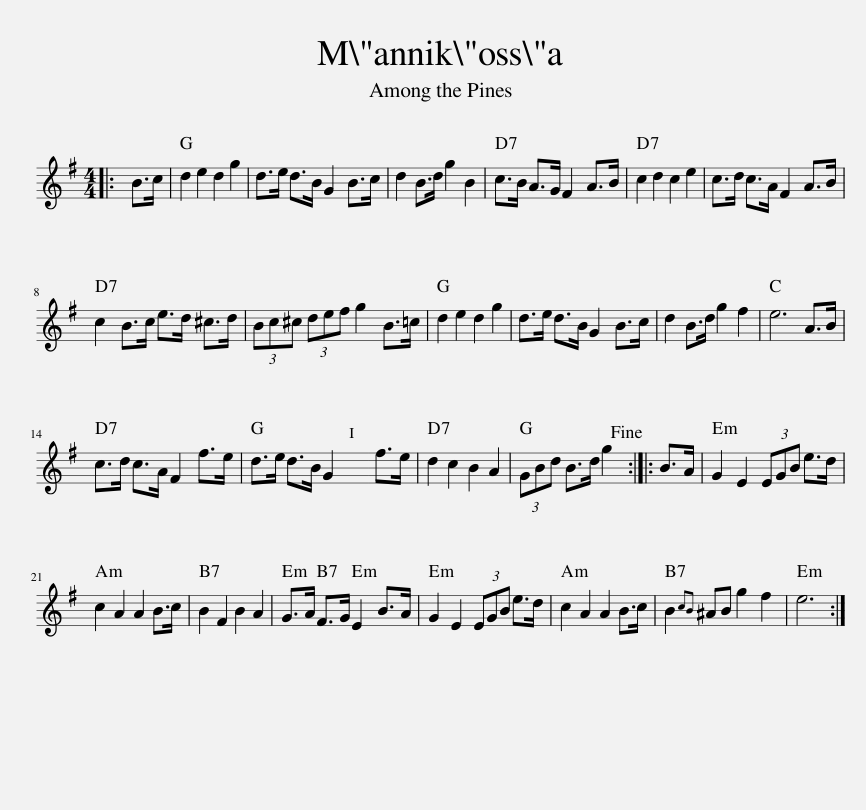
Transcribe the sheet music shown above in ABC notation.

X:1
L:1/8
M:4/4
I:linebreak $
K:G
V:1 treble
V:1
|: B>c | d2 e2 d2 g2 | d>e d>B G2 B>c | d2 B>d g2 B2 | c>B A>G F2 A>B | %5
 c2 d2 c2 e2 | c>d c>A F2 A>B |$ c2 B>c e>d ^c>d | (3Bc^c (3def g2 B>=c | d2 e2 d2 g2 | %10
 d>e d>B G2 B>c | d2 B>d g2 f2 | e6 A>B |$ c>d c>A F2 f>e | d>e d>B G2 | %15
 f>e | d2 c2 B2 A2 | (3GBd B>d g2!fine! :: B>A | G2 E2 (3EGB e>d |$ %20
 c2 A2 A2 B>c | B2 F2 B2 A2 | G>A F>G E2 B>A | G2 E2 (3EGB e>d | c2 A2 A2 B>c | %25
 B2{cB} ^AB g2 f2 | e6 :| %27
